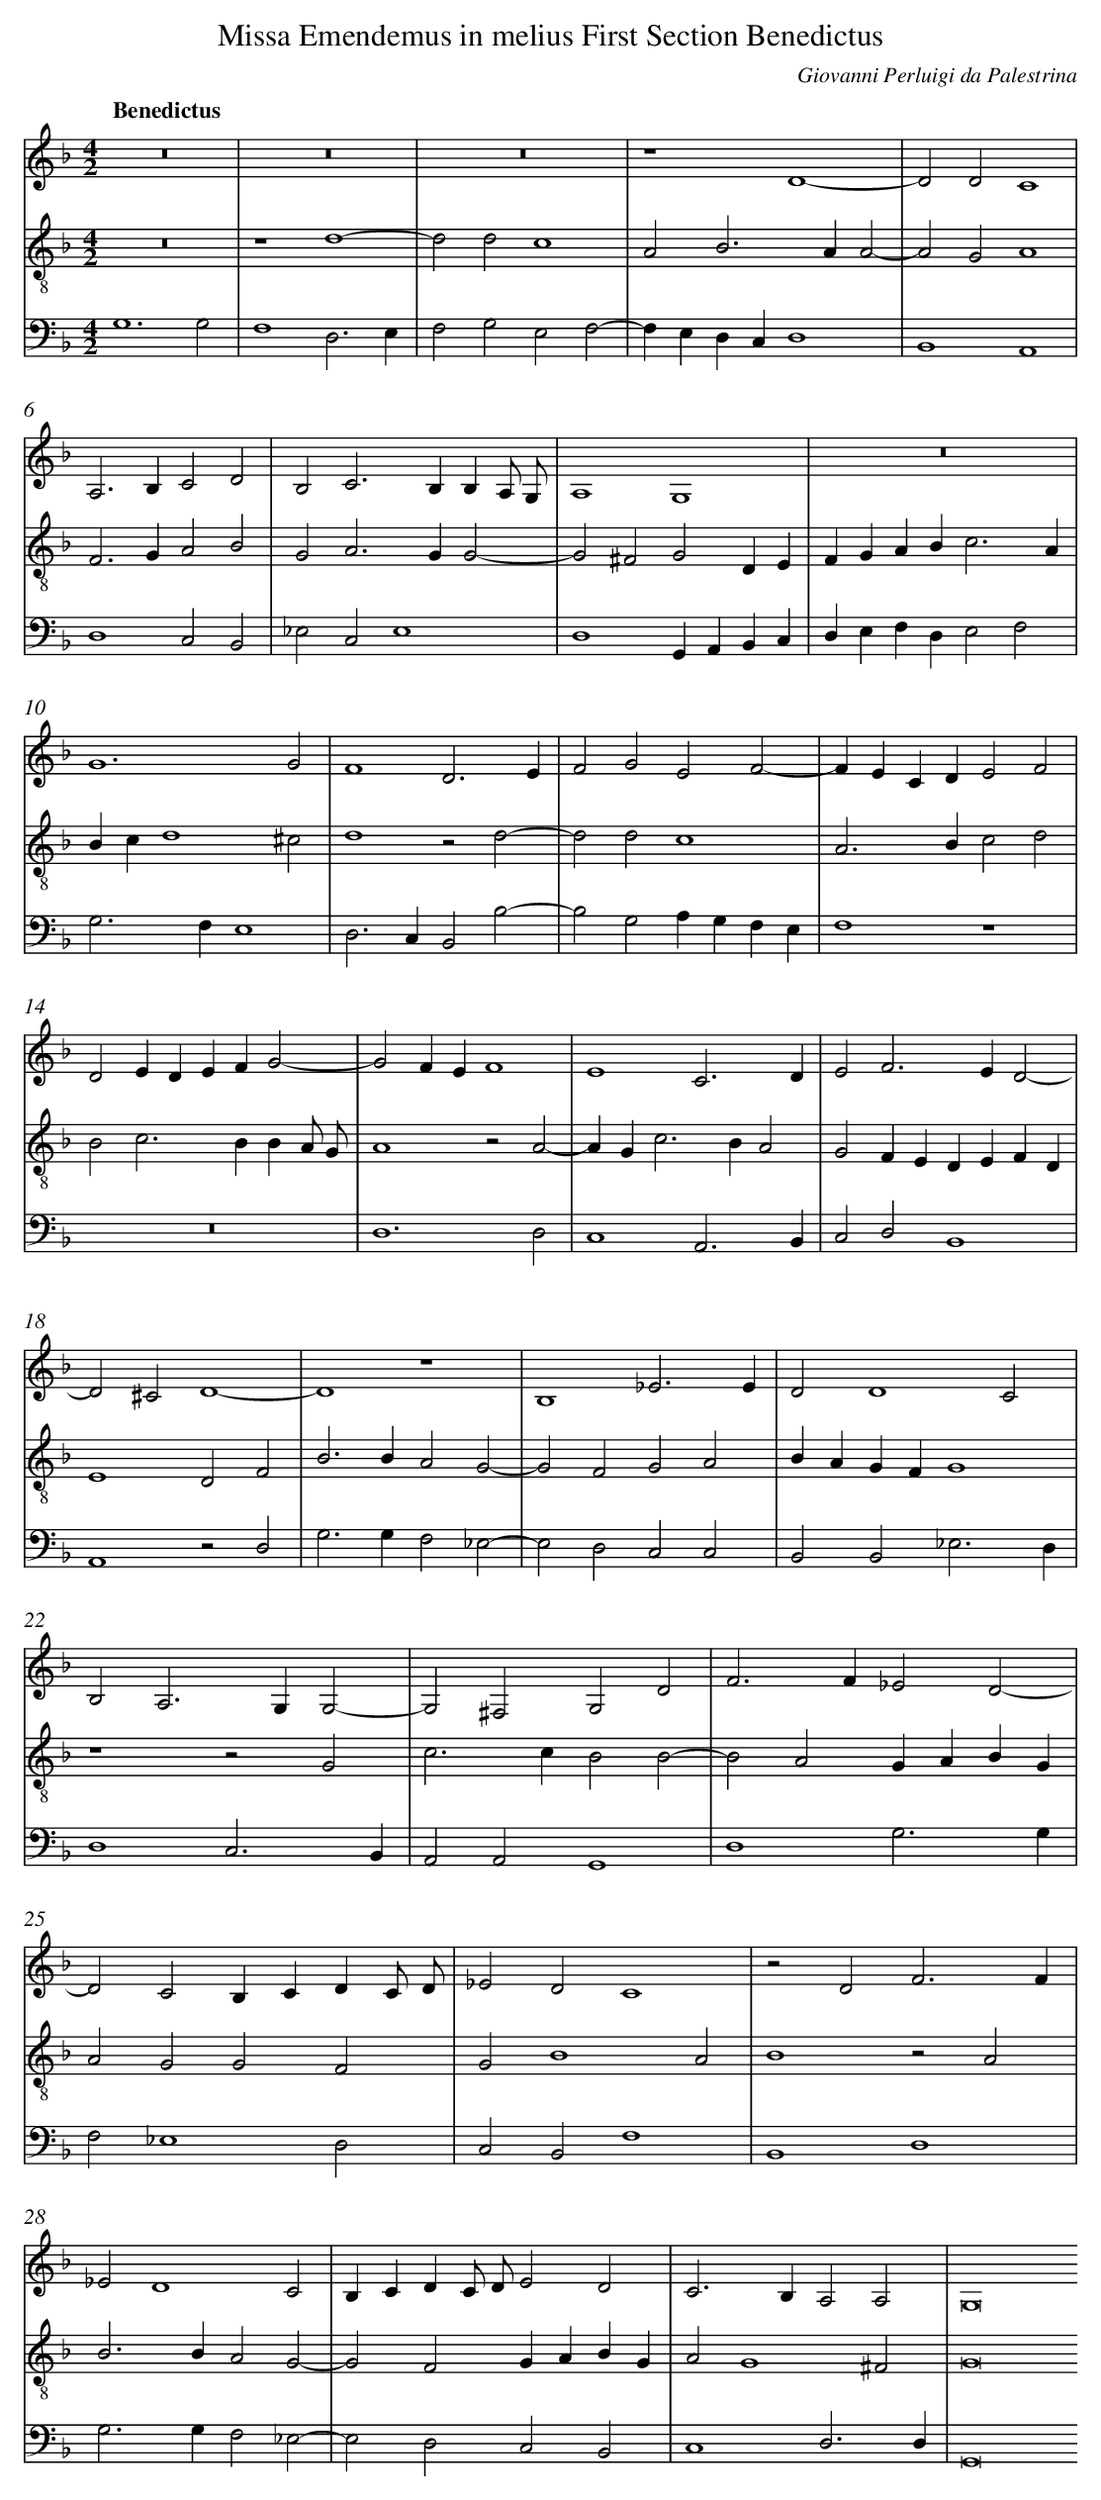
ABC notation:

X:1
T: Missa Emendemus in melius First Section Benedictus
C: Giovanni Perluigi da Palestrina
L: 1/4
M: 4/2
Q: "Benedictus"
V: 1 clef=treble
V: 2 clef=treble-8
V: 3 clef=bass
K: F
[V:1] z8 |
[V:2] z8 |
[V:3] G,6G,2 |
[V:1] z8 |
[V:2] z4d4- |
[V:3] F,4D,3E, |
[V:1] z8 |
[V:2] d2d2c4 |
[V:3] F,2G,2E,2F,2- |
[V:1] z4D4- |
[V:2] A2B2>A2A2- |
[V:3] F,E,D,C,D,4 |
[V:1] D2D2C4 |
[V:2] A2G2A4 |
[V:3] B,,4A,,4 |
[V:1] A,2>B,2C2D2 |
[V:2] F2>G2A2B2 |
[V:3] D,4C,2B,,2 |
[V:1] B,2C2>B,2B,A,/ G,/ |
[V:2] G2A2>G2G2- |
[V:3] _E,2C,2E,4 |
[V:1] A,4G,4 |
[V:2] G2^F2G2DE |
[V:3] D,4G,,A,,B,,C, |
[V:1] z8 |
[V:2] FGAB2<c2A |
[V:3] D,E,F,D,E,2F,2 |
[V:1] G6G2 |
[V:2] Bcd4^c2 |
[V:3] G,2>F,2E,4 |
[V:1] F4D3E |
[V:2] d4z2d2- |
[V:3] D,2>C,2B,,2B,2- |
[V:1] F2G2E2F2- |
[V:2] d2d2c4 |
[V:3] B,2G,2A,G,F,E, |
[V:1] FECDE2F2 |
[V:2] A2>B2c2d2 |
[V:3] F,4z4 |
[V:1] D2EDEFG2- |
[V:2] B2c2>B2BA/ G/ |
[V:3] z8 |
[V:1] G2FEF4 |
[V:2] A4z2A2- |
[V:3] D,6D,2 |
[V:1] E4C3D |
[V:2] AG2<c2BA2 |
[V:3] C,4A,,3B,, |
[V:1] E2F2>E2D2- |
[V:2] G2FEDEFD |
[V:3] C,2D,2B,,4 |
[V:1] D2^C2D4- |
[V:2] E4D2F2 |
[V:3] A,,4z2D,2 |
[V:1] D4z4 |
[V:2] B2>B2A2G2- |
[V:3] G,2>G,2F,2_E,2- |
[V:1] B,4_E3E |
[V:2] G2F2G2A2 |
[V:3] E,2D,2C,2C,2 |
[V:1] D2D4C2 |
[V:2] BAGFG4 |
[V:3] B,,2B,,2_E,3D, |
[V:1] B,2A,2>G,2G,2- |
[V:2] z4z2G2 |
[V:3] D,4C,3B,, |
[V:1] G,2^F,2G,2D2 |
[V:2] c2>c2B2B2- |
[V:3] A,,2A,,2G,,4 |
[V:1] F2>F2_E2D2- |
[V:2] B2A2GABG |
[V:3] D,4G,3G, |
[V:1] D2C2B,CDC/ D/ |
[V:2] A2G2G2F2 |
[V:3] F,2_E,4D,2 |
[V:1] _E2D2C4 |
[V:2] G2B4A2 |
[V:3] C,2B,,2F,4 |
[V:1] z2D2F3F |
[V:2] B4z2A2 |
[V:3] B,,4D,4 |
[V:1] _E2D4C2 |
[V:2] B2>B2A2G2- |
[V:3] G,2>G,2F,2_E,2- |
[V:1] B,CDC/ D/E2D2 |
[V:2] G2F2GABG |
[V:3] E,2D,2C,2B,,2 |
[V:1] C2>B,2A,2A,2 |
[V:2] A2G4^F2 |
[V:3] C,4D,3D, |
[V:1] G,8
[V:2] G8
[V:3] G,,8
